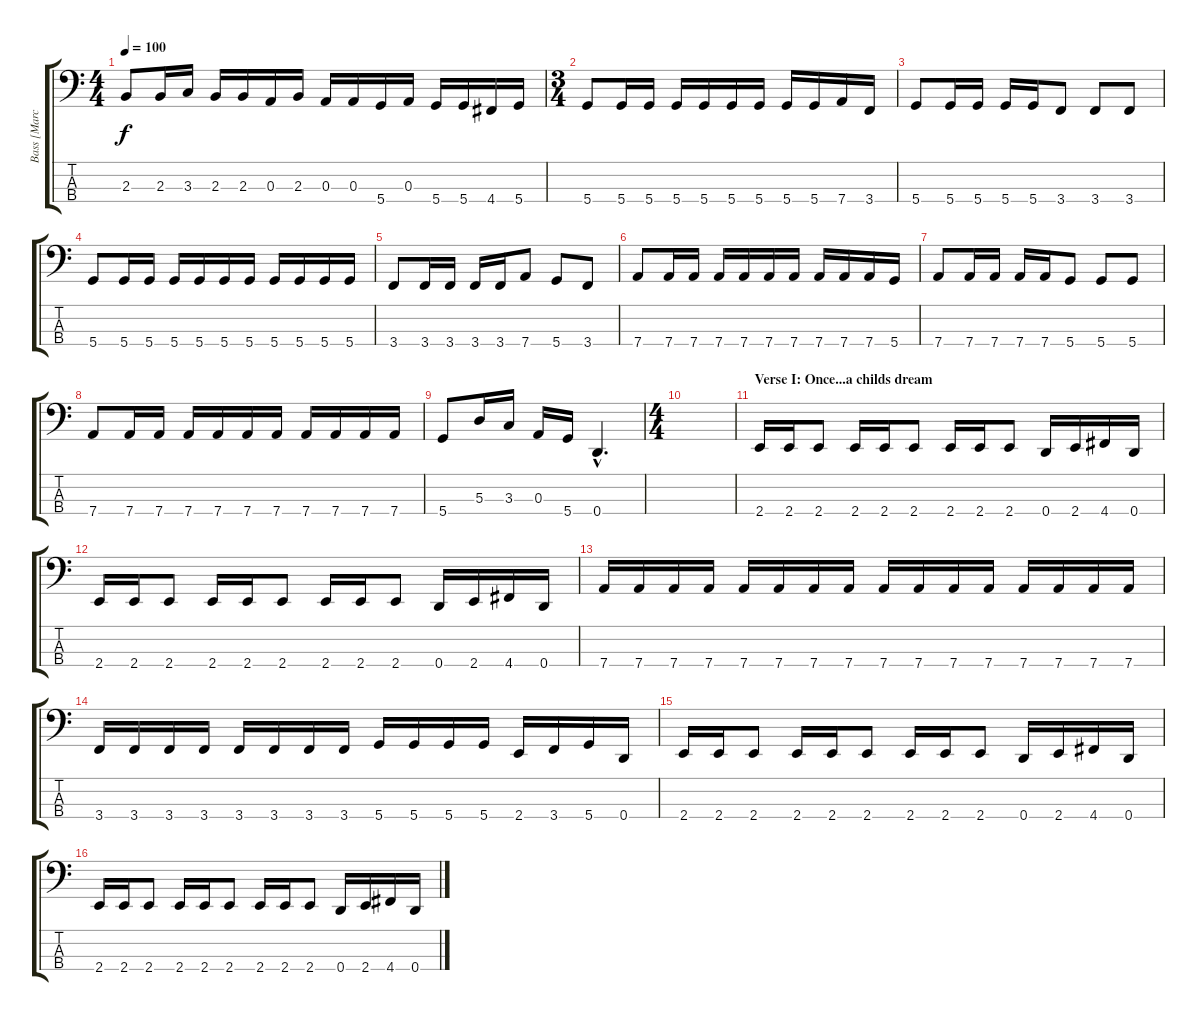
\track ("Bass [Marco]" "Bass [Marc") {instrument electricbassfinger}
\staff {score tabs}
\tuning (G2 D2 A1 D1) {hide}
\ts (4 4)
\tempo 100
\clef f4
\ks c
2.3.8{dy f} 2.3.16 3.3.16 2.3.16 2.3.16 0.3.16 2.3.16 0.3.16 0.3.16 5.4.16 0.3.16 5.4.16 5.4.16 4.4.16 5.4.16 |
\ts (3 4)
5.4.8 5.4.16 5.4.16 5.4.16 5.4.16 5.4.16 5.4.16 5.4.16 5.4.16 7.4.16 3.4.16 |
5.4.8 5.4.16 5.4.16 5.4.16 5.4.16 3.4.8 3.4.8 3.4.8 |
5.4.8 5.4.16 5.4.16 5.4.16 5.4.16 5.4.16 5.4.16 5.4.16 5.4.16 5.4.16 5.4.16 |
3.4.8 3.4.16 3.4.16 3.4.16 3.4.16 7.4.8 5.4.8 3.4.8 |
7.4.8 7.4.16 7.4.16 7.4.16 7.4.16 7.4.16 7.4.16 7.4.16 7.4.16 7.4.16 5.4.16 |
7.4.8 7.4.16 7.4.16 7.4.16 7.4.16 5.4.8 5.4.8 5.4.8 |
7.4.8 7.4.16 7.4.16 7.4.16 7.4.16 7.4.16 7.4.16 7.4.16 7.4.16 7.4.16 7.4.16 |
5.4.8 5.3.16 3.3.16 0.3.16 5.4.16 0.4{hac}.4{d} |
\ts (4 4)
|
\section ("" "Verse I: Once...a childs dream")
2.4.16 2.4.16 2.4.8 2.4.16 2.4.16 2.4.8 2.4.16 2.4.16 2.4.8 0.4.16 2.4.16 4.4.16 0.4.16 |
2.4.16 2.4.16 2.4.8 2.4.16 2.4.16 2.4.8 2.4.16 2.4.16 2.4.8 0.4.16 2.4.16 4.4.16 0.4.16 |
7.4.16 7.4.16 7.4.16 7.4.16 7.4.16 7.4.16 7.4.16 7.4.16 7.4.16 7.4.16 7.4.16 7.4.16 7.4.16 7.4.16 7.4.16 7.4.16 |
3.4.16 3.4.16 3.4.16 3.4.16 3.4.16 3.4.16 3.4.16 3.4.16 5.4.16 5.4.16 5.4.16 5.4.16 2.4.16 3.4.16 5.4.16 0.4.16 |
2.4.16 2.4.16 2.4.8 2.4.16 2.4.16 2.4.8 2.4.16 2.4.16 2.4.8 0.4.16 2.4.16 4.4.16 0.4.16 |
2.4.16 2.4.16 2.4.8 2.4.16 2.4.16 2.4.8 2.4.16 2.4.16 2.4.8 0.4.16 2.4.16 4.4.16 0.4.16
